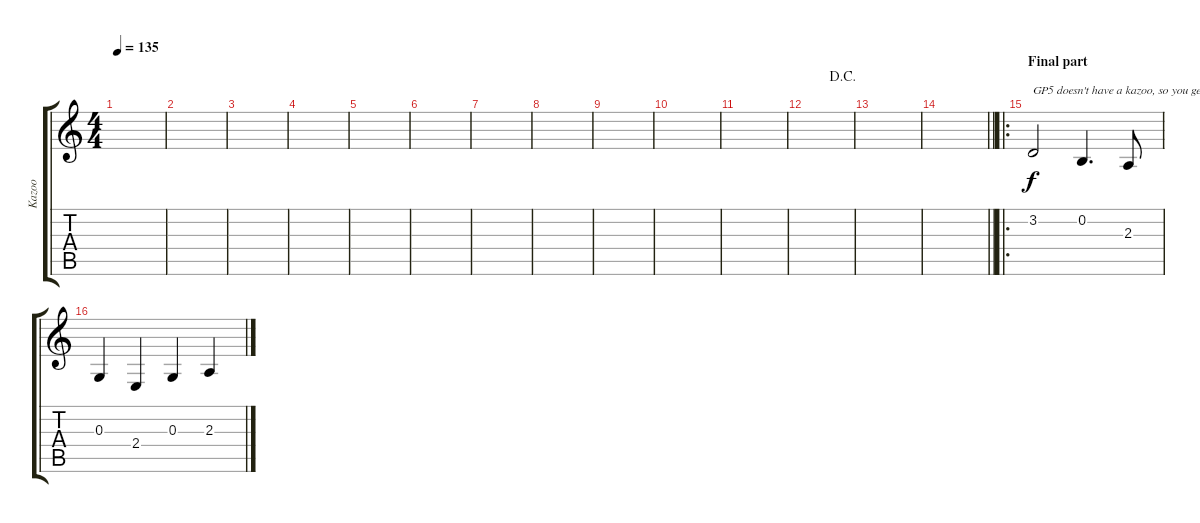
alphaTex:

\track ("Kazoo" "Kazoo") {instrument tenorsax}
\staff {score tabs}
\tuning (E4 B3 G3 D3 A2 E2) {hide}
\ts (4 4)
\tempo 135
\clef g2
\ks c
|
|
|
|
|
|
|
|
|
|
|
\jump dacapo
|
|
\barLineRight lightlight
|
\ro
\section ("" "Final part")
3.2.2{txt "GP5 doesn't have a kazoo, so you get a sax instead"} 0.2.4{d} 2.3.8 |
0.3.4 2.4.4 0.3.4 2.3.4
